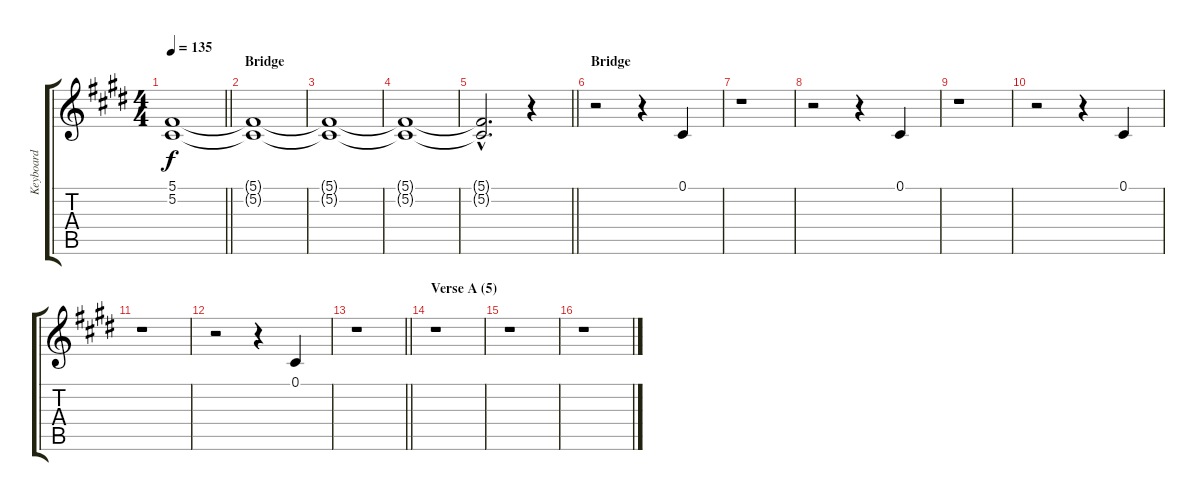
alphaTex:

\track ("Keyboard" "Keyboard") {instrument synthvoice}
\staff {score tabs}
\tuning (Db4 Ab3 E3 B2 Gb2 Db2) {hide}
\ts (4 4)
\tempo 135
\clef g2
\barLineRight lightlight
\ks c#minor
(5.1{t} 5.2{t}).1{dy f} |
\section ("" "Bridge")
(5.1{t} 5.2{t}).1 |
(5.1{t} 5.2{t}).1 |
(5.1{t} 5.2{t}).1 |
\barLineRight lightlight
(5.1{hac t} 5.2{hac t}).2{d} r.4 |
\section ("" "Bridge")
r.2{instrument synthvoice} r.4 0.1.4 |
r.1 |
r.2 r.4 0.1.4 |
r.1 |
r.2 r.4 0.1.4 |
r.1 |
r.2 r.4 0.1.4 |
\barLineRight lightlight
r.1 |
\section ("" "Verse A (5)")
r.1 |
r.1 |
r.1
